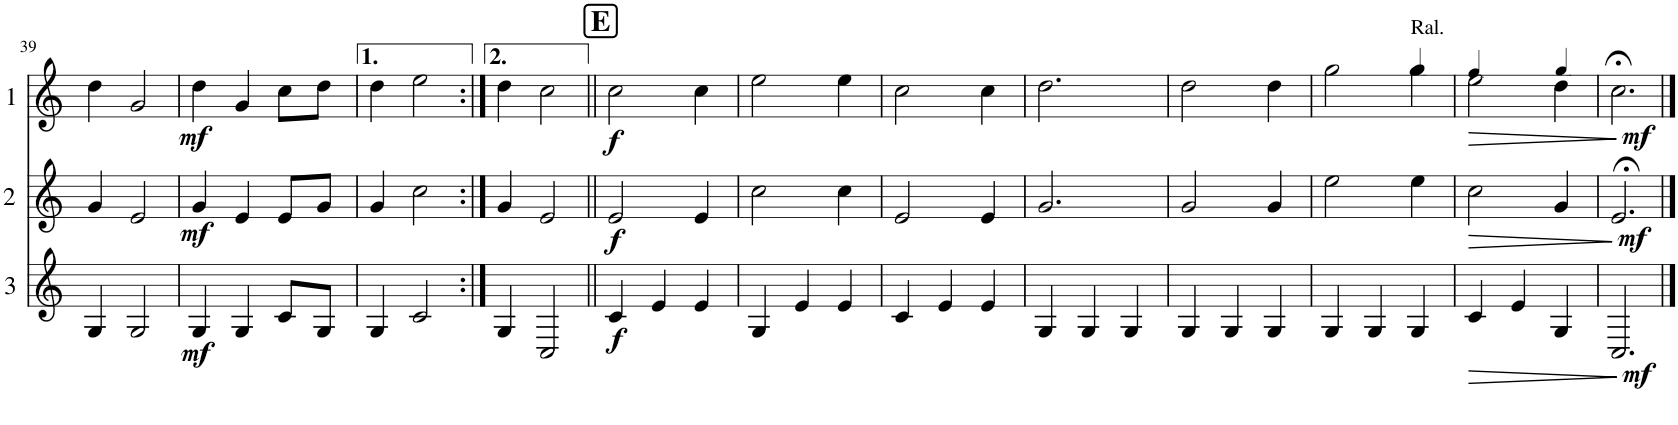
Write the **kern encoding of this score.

**kern	**dynam	**kern	**dynam	**kern	**dynam
*part3	*part3	*part2	*part2	*part1	*part1
*staff3	*staff3	*staff2	*staff2	*staff1	*staff1
*I"Cor 3	*	*I"Cor 2	*	*I"Cor 1	*
!!LO:PB:g=z
*clefG2	*	*clefG2	*	*clefG2	*
*Trd4c7	*	*Trd4c7	*	*Trd4c7	*
*k[]	*	*k[]	*	*k[]	*
*M3/4	*	*M3/4	*	*M3/4	*
=39	=39	=39	=39	=39	=39
4G/	.	4g/	.	4dd\	.
2G/	.	2e/	.	2g/	.
=40	=40	=40	=40	=40	=40
!	!LO:DY:b	!	!LO:DY:b	!	!LO:DY:b
4G/	mf	4g/	mf	4dd\	mf
4G/	.	4e/	.	4g/	.
8c/L	.	8e/L	.	8cc\L	.
8G/J	.	8g/J	.	8dd\J	.
=41	=41	=41	=41	=41	=41
4G/	.	4g/	.	4dd\	.
2c/	.	2cc\	.	2ee\	.
=42:|!	=42:|!	=42:|!	=42:|!	=42:|!	=42:|!
4G/	.	4g/	.	4dd\	.
2C/	.	2e/	.	2cc\	.
!!LO:REH:place=s1:a:B:cj:fs=14:t=E
=43||	=43||	=43||	=43||	=43||	=43||
!	!LO:DY:b	!	!LO:DY:b	!	!LO:DY:b
4c/	f	2e/	f	2cc\	f
4e/	.	.	.	.	.
4e/	.	4e/	.	4cc\	.
=44	=44	=44	=44	=44	=44
4G/	.	2cc\	.	2ee\	.
4e/	.	.	.	.	.
4e/	.	4cc\	.	4ee\	.
=45	=45	=45	=45	=45	=45
4c/	.	2e/	.	2cc\	.
4e/	.	.	.	.	.
4e/	.	4e/	.	4cc\	.
=46	=46	=46	=46	=46	=46
4G/	.	2.g/	.	2.dd\	.
4G/	.	.	.	.	.
4G/	.	.	.	.	.
=47	=47	=47	=47	=47	=47
4G/	.	2g/	.	2dd\	.
4G/	.	.	.	.	.
4G/	.	4g/	.	4dd\	.
=48	=48	=48	=48	=48	=48
4G/	.	2ee\	.	2gg\	.
4G/	.	.	.	.	.
*	*	*	*	*MM110	*
!	!	!	!	!LO:TX:a:t=Ral.	!
4G/	.	4ee\	.	4gg\	.
=49	=49	=49	=49	=49	=49
*	*	*	*	*MM94	*
!	!LO:HP:b	!	!LO:HP:b	!	!LO:HP:b
4c/	>	2cc\	>	2ee\	>
4e/	.	.	.	.	.
*	*	*	*	*MM86	*
4G/	.	4g/	.	4dd\	.
.	]	.	]	.	]
=50	=50	=50	=50	=50	=50
!	!LO:DY:b	!	!LO:DY:b	!	!LO:DY:b
2.C/	mf	2.e;</	mf	2.cc;<\	mf
==	==	==	==	==	==
*-	*-	*-	*-	*-	*-
